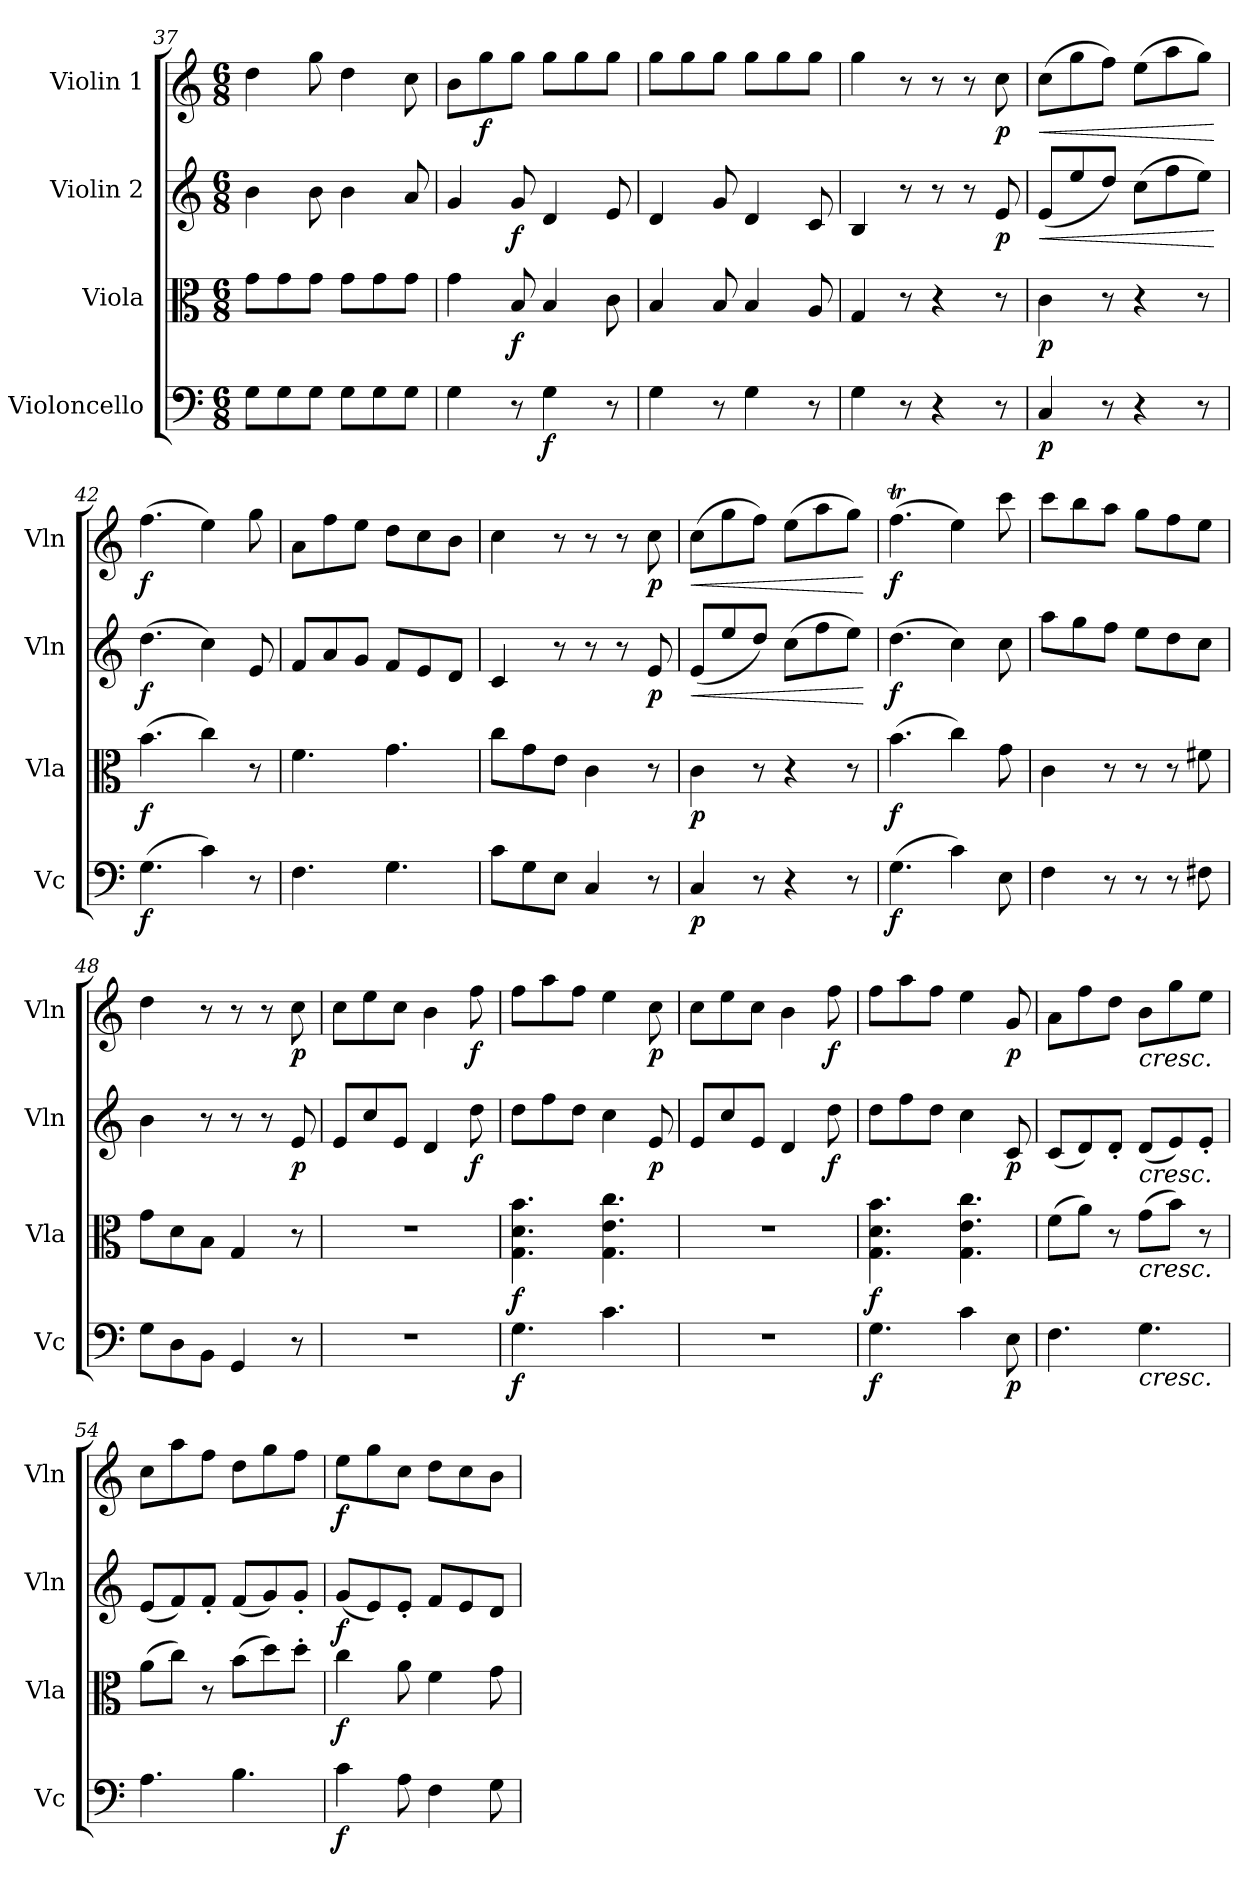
**kern	**dynam	**kern	**dynam	**kern	**dynam	**kern	**dynam
*part4	*part4	*part3	*part3	*part2	*part2	*part1	*part1
*staff4	*staff4	*staff3	*staff3	*staff2	*staff2	*staff1	*staff1
*I"Violoncello	*	*I"Viola	*	*I"Violin 2	*	*I"Violin 1	*
*I'Vc	*	*I'Vla	*	*I'Vln	*	*I'Vln	*
*clefF4	*	*clefC3	*	*clefG2	*	*clefG2	*
*k[]	*	*k[]	*	*k[]	*	*k[]	*
*M6/8	*	*M6/8	*	*M6/8	*	*M6/8	*
=37	=37	=37	=37	=37	=37	=37	=37
8G\L	.	8g\L	.	4b\	.	4dd\	.
8G\	.	8g\	.	.	.	.	.
8G\J	.	8g\J	.	8b\	.	8gg\	.
8G\L	.	8g\L	.	4b\	.	4dd\	.
8G\	.	8g\	.	.	.	.	.
8G\J	.	8g\J	.	8a/	.	8cc\	.
=38	=38	=38	=38	=38	=38	=38	=38
4G\	.	4g\	.	4g/	.	8b\L	.
!	!	!	!	!	!	!	!LO:DY:b
.	.	.	.	.	.	8gg\	f
!	!	!	!LO:DY:b	!	!LO:DY:b	!	!
8r	.	8B/	f	8g/	f	8gg\J	.
!	!LO:DY:b	!	!	!	!	!	!
4G\	f	4B/	.	4d/	.	8gg\L	.
.	.	.	.	.	.	8gg\	.
8r	.	8c\	.	8e/	.	8gg\J	.
!!LO:LB:g=z
=39	=39	=39	=39	=39	=39	=39	=39
4G\	.	4B/	.	4d/	.	8gg\L	.
.	.	.	.	.	.	8gg\	.
8r	.	8B/	.	8g/	.	8gg\J	.
4G\	.	4B/	.	4d/	.	8gg\L	.
.	.	.	.	.	.	8gg\	.
8r	.	8A/	.	8c/	.	8gg\J	.
=40	=40	=40	=40	=40	=40	=40	=40
4G\	.	4G/	.	4B/	.	4gg\	.
8r	.	8r	.	8r	.	8r	.
4r	.	4r	.	8r	.	8r	.
.	.	.	.	8r	.	8r	.
!	!	!	!	!	!LO:DY:b	!	!LO:DY:b
8r	.	8r	.	8e/	p	8cc\	p
=41	=41	=41	=41	=41	=41	=41	=41
!	!LO:DY:b	!	!LO:DY:b	!	!LO:HP:b	!	!LO:HP:b
4C/	p	4c\	p	(8e/L	<	(8cc\L	<
.	.	.	.	8ee/	.	8gg\	.
8r	.	8r	.	8dd/J)	.	8ff\J)	.
4r	.	4r	.	(8cc\L	.	(8ee\L	.
.	.	.	.	8ff\	.	8aa\	.
8r	.	8r	.	8ee\J)	.	8gg\J)	.
.	.	.	.	.	[	.	[
=42	=42	=42	=42	=42	=42	=42	=42
!	!LO:DY:b	!	!LO:DY:b	!	!LO:DY:b	!	!LO:DY:b
(4.G\	f	(4.b\	f	(4.dd\	f	(4.ff\	f
4c\)	.	4cc\)	.	4cc\)	.	4ee\)	.
8r	.	8r	.	8e/	.	8gg\	.
=43	=43	=43	=43	=43	=43	=43	=43
4.F\	.	4.f\	.	8f/L	.	8a\L	.
.	.	.	.	8a/	.	8ff\	.
.	.	.	.	8g/J	.	8ee\J	.
4.G\	.	4.g\	.	8f/L	.	8dd\L	.
.	.	.	.	8e/	.	8cc\	.
.	.	.	.	8d/J	.	8b\J	.
=44	=44	=44	=44	=44	=44	=44	=44
8c\L	.	8cc\L	.	4c/	.	4cc\	.
8G\	.	8g\	.	.	.	.	.
8E\J	.	8e\J	.	8r	.	8r	.
4C/	.	4c\	.	8r	.	8r	.
.	.	.	.	8r	.	8r	.
!	!	!	!	!	!LO:DY:b	!	!LO:DY:b
8r	.	8r	.	8e/	p	8cc\	p
=45	=45	=45	=45	=45	=45	=45	=45
!	!LO:DY:b	!	!LO:DY:b	!	!LO:HP:b	!	!LO:HP:b
4C/	p	4c\	p	(8e/L	<	(8cc\L	<
.	.	.	.	8ee/	.	8gg\	.
8r	.	8r	.	8dd/J)	.	8ff\J)	.
4r	.	4r	.	(8cc\L	.	(8ee\L	.
.	.	.	.	8ff\	.	8aa\	.
8r	.	8r	.	8ee\J)	.	8gg\J)	.
.	.	.	.	.	[	.	[
!!LO:LB:g=z
=46	=46	=46	=46	=46	=46	=46	=46
!	!LO:DY:b	!	!LO:DY:b	!	!LO:DY:b	!	!LO:DY:b
(4.G\	f	(4.b\	f	(4.dd\	f	(4.ffT\	f
4c\)	.	4cc\)	.	4cc\)	.	4ee\)	.
8E\	.	8g\	.	8cc\	.	8ccc\	.
=47	=47	=47	=47	=47	=47	=47	=47
4F\	.	4c\	.	8aa\L	.	8ccc\L	.
.	.	.	.	8gg\	.	8bb\	.
8r	.	8r	.	8ff\J	.	8aa\J	.
8r	.	8r	.	8ee\L	.	8gg\L	.
8r	.	8r	.	8dd\	.	8ff\	.
8F#X\	.	8f#X\	.	8cc\J	.	8ee\J	.
=48	=48	=48	=48	=48	=48	=48	=48
8G\L	.	8g\L	.	4b\	.	4dd\	.
8D\	.	8d\	.	.	.	.	.
8BB\J	.	8B\J	.	8r	.	8r	.
4GG/	.	4G/	.	8r	.	8r	.
.	.	.	.	8r	.	8r	.
!	!	!	!	!	!LO:DY:b	!	!LO:DY:b
8r	.	8r	.	8e/	p	8cc\	p
=49	=49	=49	=49	=49	=49	=49	=49
2.r	.	2.r	.	8e/L	.	8cc\L	.
.	.	.	.	8cc/	.	8ee\	.
.	.	.	.	8e/J	.	8cc\J	.
.	.	.	.	4d/	.	4b\	.
!	!	!	!	!	!LO:DY:b	!	!LO:DY:b
.	.	.	.	8dd\	f	8ff\	f
=50	=50	=50	=50	=50	=50	=50	=50
!	!LO:DY:b	!	!LO:DY:b	!	!	!	!
4.G\	f	4.G\ 4.d\ 4.b\	f	8dd\L	.	8ff\L	.
.	.	.	.	8ff\	.	8aa\	.
.	.	.	.	8dd\J	.	8ff\J	.
4.c\	.	4.G\ 4.e\ 4.cc\	.	4cc\	.	4ee\	.
!	!	!	!	!	!LO:DY:b	!	!LO:DY:b
.	.	.	.	8e/	p	8cc\	p
=51	=51	=51	=51	=51	=51	=51	=51
2.r	.	2.r	.	8e/L	.	8cc\L	.
.	.	.	.	8cc/	.	8ee\	.
.	.	.	.	8e/J	.	8cc\J	.
.	.	.	.	4d/	.	4b\	.
!	!	!	!	!	!LO:DY:b	!	!LO:DY:b
.	.	.	.	8dd\	f	8ff\	f
=52	=52	=52	=52	=52	=52	=52	=52
!	!LO:DY:b	!	!LO:DY:b	!	!	!	!
4.G\	f	4.G\ 4.d\ 4.b\	f	8dd\L	.	8ff\L	.
.	.	.	.	8ff\	.	8aa\	.
.	.	.	.	8dd\J	.	8ff\J	.
4c\	.	4.G\ 4.e\ 4.cc\	.	4cc\	.	4ee\	.
!	!LO:DY:b	!	!	!	!LO:DY:b	!	!LO:DY:b
8E\	p	.	.	8c/	p	8g/	p
!!LO:LB:g=z
=53	=53	=53	=53	=53	=53	=53	=53
4.F\	.	(8f\L	.	(8c/L	.	8a\L	.
.	.	8a\J)	.	8d/)	.	8ff\	.
.	.	8r	.	8d'/J	.	8dd\J	.
!	!	!	!	!	!	!LO:TX:b:i:t=cresc.	!
!	!	!	!	!LO:TX:b:i:t=cresc.	!	!	!
!	!	!LO:TX:b:i:t=cresc.	!	!	!	!	!
!LO:TX:b:i:t=cresc.	!	!	!	!	!	!	!
4.G\	.	(8g\L	.	(8d/L	.	8b\L	.
.	.	8b\J)	.	8e/)	.	8gg\	.
.	.	8r	.	8e'/J	.	8ee\J	.
=54	=54	=54	=54	=54	=54	=54	=54
4.A\	.	(8a\L	.	(8e/L	.	8cc\L	.
.	.	8cc\J)	.	8f/)	.	8aa\	.
.	.	8r	.	8f'/J	.	8ff\J	.
4.B\	.	(8b\L	.	(8f/L	.	8dd\L	.
.	.	8dd\)	.	8g/)	.	8gg\	.
.	.	8dd'\J	.	8g'/J	.	8ff\J	.
=55	=55	=55	=55	=55	=55	=55	=55
!	!LO:DY:b	!	!LO:DY:b	!	!LO:DY:b	!	!LO:DY:b
4c\	f	4cc\	f	(8g/L	f	8ee\L	f
.	.	.	.	8e/)	.	8gg\	.
8A\	.	8a\	.	8e'/J	.	8cc\J	.
4F\	.	4f\	.	8f/L	.	8dd\L	.
.	.	.	.	8e/	.	8cc\	.
8G\	.	8g\	.	8d/J	.	8b\J	.
=	=	=	=	=	=	=	=
*-	*-	*-	*-	*-	*-	*-	*-
